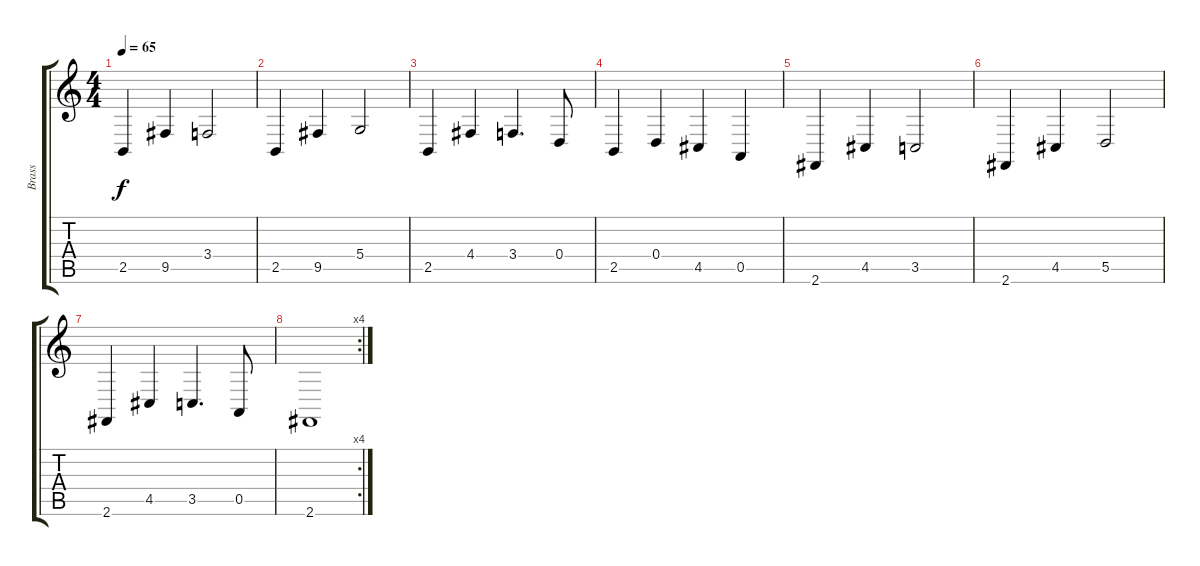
\track ("Brass" "Brass") {instrument synthbrass2}
\staff {score tabs}
\tuning (E4 B3 G3 D3 A2 E2) {hide}
\ts (4 4)
\tempo 65
\clef g2
\ks c
2.5.4{dy f} 9.5.4 3.4.2 |
2.5.4 9.5.4 5.4.2 |
2.5.4 4.4.4 3.4.4{d} 0.4.8 |
2.5.4 0.4.4 4.5.4 0.5.4 |
2.6.4 4.5.4 3.5.2 |
2.6.4 4.5.4 5.5.2 |
2.6.4 4.5.4 3.5.4{d} 0.5.8 |
\rc 4
2.6.1
